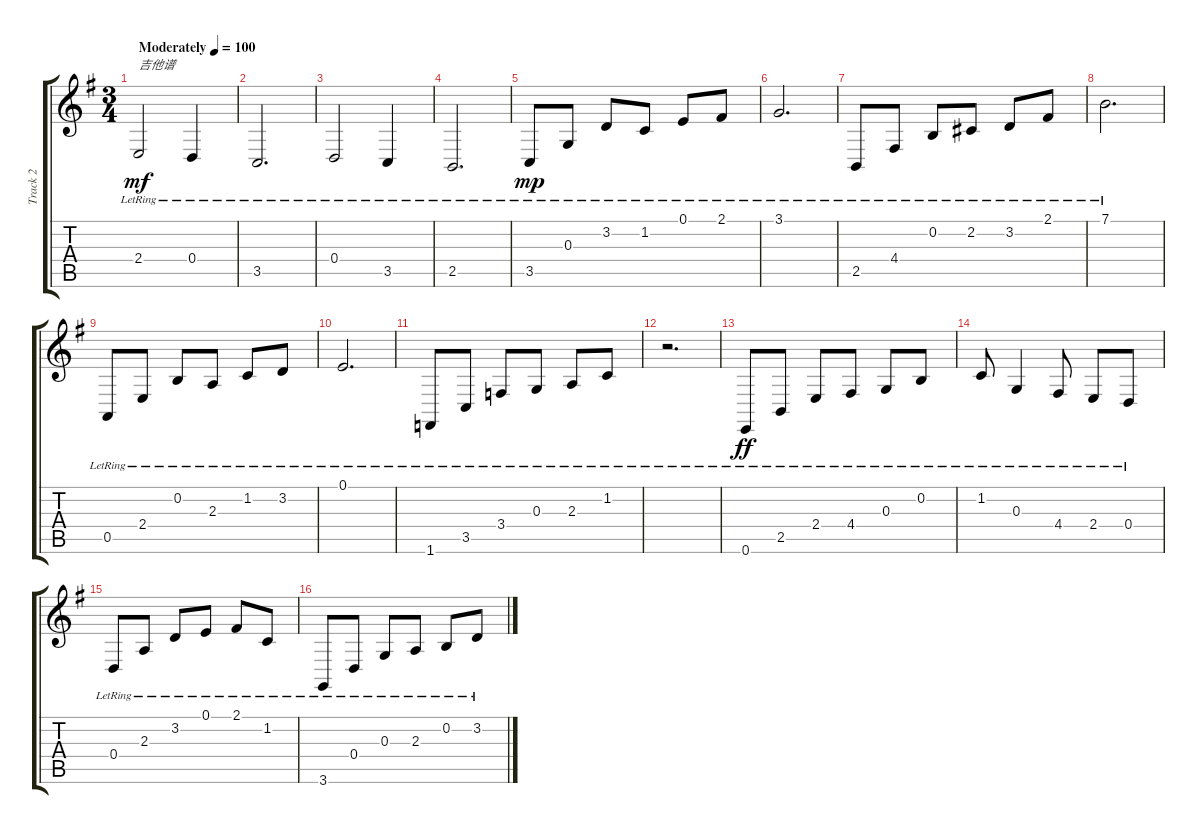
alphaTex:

\track ("Track 2" "Track 2") {instrument acousticgrandpiano}
\staff {score tabs}
\tuning (E4 B3 G3 D3 A2 E2) {hide}
\ts (3 4)
\tempo (100 "Moderately")
\clef g2
\ks g
2.4{lr}.2{txt "吉他谱" dy mf instrument acousticgrandpiano} 0.4{lr}.4 |
3.5{lr}.2{d} |
0.4{lr}.2 3.5{lr}.4 |
2.5{lr}.2{d} |
3.5{lr}.8{dy mp} 0.3{lr}.8 3.2{lr}.8 1.2{lr}.8 0.1{lr}.8 2.1{lr}.8 |
3.1{lr}.2{d} |
2.5{lr}.8 4.4{lr}.8 0.2{lr}.8 2.2{lr}.8 3.2{lr}.8 2.1{lr}.8 |
7.1{lr}.2{d} |
0.5{lr}.8 2.4{lr}.8 0.2{lr}.8 2.3{lr}.8 1.2{lr}.8 3.2{lr}.8 |
0.1{lr}.2{d} |
1.6{lr}.8 3.5{lr}.8 3.4{lr}.8 0.3{lr}.8 2.3{lr}.8 1.2{lr}.8 |
r.2{d} |
0.6{lr}.8{dy ff} 2.5{lr}.8 2.4{lr}.8 4.4{lr}.8 0.3{lr}.8 0.2{lr}.8 |
1.2{lr}.8 0.3{lr}.4 4.4{lr}.8 2.4{lr}.8 0.4{lr}.8 |
0.4{lr}.8 2.3{lr}.8 3.2{lr}.8 0.1{lr}.8 2.1{lr}.8 1.2{lr}.8 |
3.6{lr}.8 0.4{lr}.8 0.3{lr}.8 2.3{lr}.8 0.2{lr}.8 3.2{lr}.8
